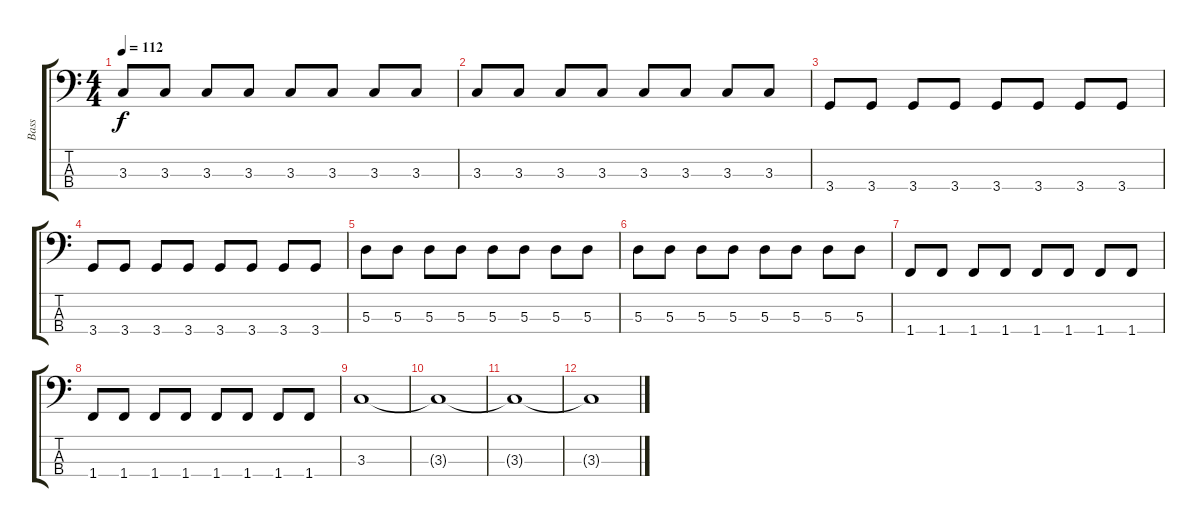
\track ("Bass" "Bass") {instrument electricbassfinger}
\staff {score tabs}
\tuning (G2 D2 A1 E1) {hide}
\ts (4 4)
\tempo 112
\clef f4
\ks c
3.3.8{dy f} 3.3.8 3.3.8 3.3.8 3.3.8 3.3.8 3.3.8 3.3.8 |
3.3.8 3.3.8 3.3.8 3.3.8 3.3.8 3.3.8 3.3.8 3.3.8 |
3.4.8 3.4.8 3.4.8 3.4.8 3.4.8 3.4.8 3.4.8 3.4.8 |
3.4.8 3.4.8 3.4.8 3.4.8 3.4.8 3.4.8 3.4.8 3.4.8 |
5.3.8 5.3.8 5.3.8 5.3.8 5.3.8 5.3.8 5.3.8 5.3.8 |
5.3.8 5.3.8 5.3.8 5.3.8 5.3.8 5.3.8 5.3.8 5.3.8 |
1.4.8 1.4.8 1.4.8 1.4.8 1.4.8 1.4.8 1.4.8 1.4.8 |
1.4.8 1.4.8 1.4.8 1.4.8 1.4.8 1.4.8 1.4.8 1.4.8 |
3.3.1 |
3.3{t}.1 |
3.3{t}.1 |
3.3{t}.1{volume 0}
